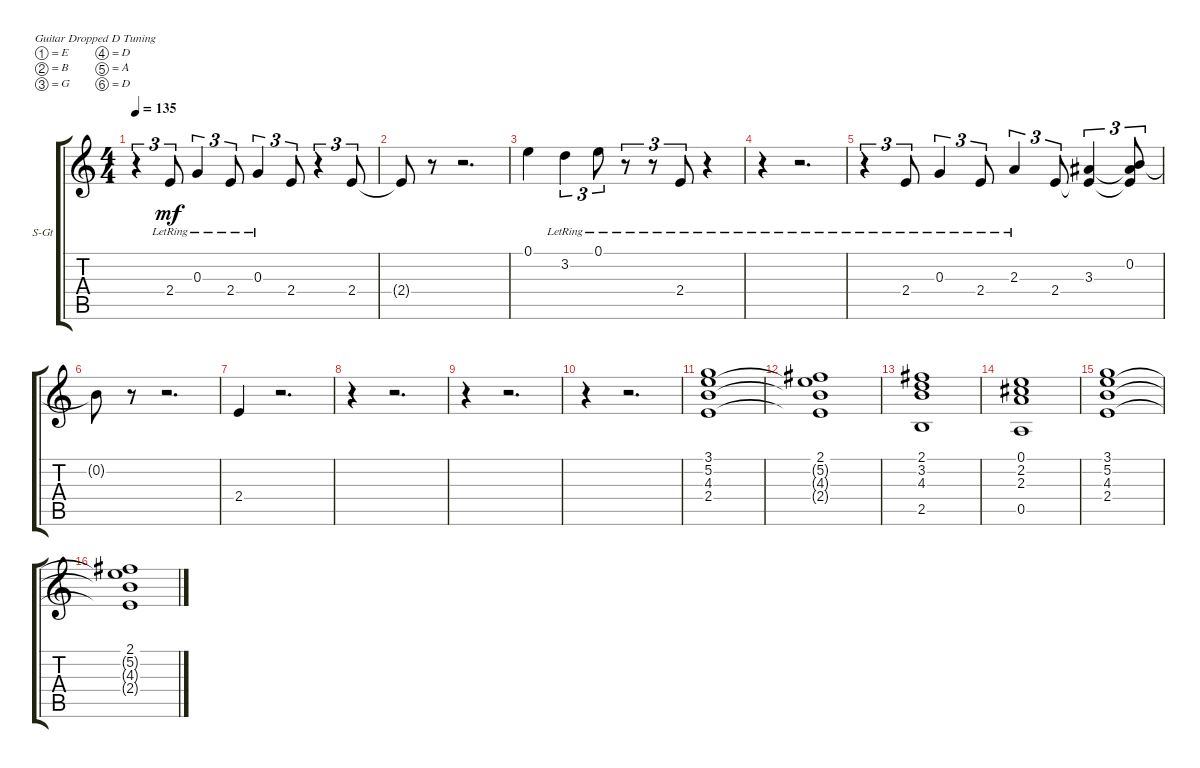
\bracketExtendMode groupsimilarinstruments
\firstSystemTrackNameOrientation horizontal
\otherSystemsTrackNameOrientation horizontal
\track ("Keyboard (Christian)" "S-Gt") {instrument lead2sawtooth}
\staff {score tabs}
\tuning (E4 B3 G3 D3 A2 D2)
\displaytranspose 12
\ts (4 4)
\tempo 135
\clef g2
\ks c
r.4{tu (3 2) dy mf} 2.4{lr}.8{tu (3 2)} 0.3{lr}.4{tu (3 2)} 2.4{lr}.8{tu (3 2)} 0.3{lr}.4{tu (3 2)} 2.4.8{tu (3 2)} r.4{tu (3 2)} 2.4.8{tu (3 2)} |
2.4{t}.8 r.8 r.2{d} |
0.1.4 3.2{lr}.4{tu (3 2)} 0.1{lr}.8{tu (3 2)} r.8{tu (3 2)} r.8{tu (3 2)} 2.4{lr}.8{tu (3 2)} r.4 |
r.4 r.2{d} |
r.4{tu (3 2)} 2.4{lr}.8{tu (3 2)} 0.3{lr}.4{tu (3 2)} 2.4{lr}.8{tu (3 2)} 2.3{lr}.4{tu (3 2)} 2.4.8{tu (3 2)} (3.3 2.4{t}).4{tu (3 2)} (0.2 3.3{t} 2.4{t}).8{tu (3 2)} |
0.2{t}.8 r.8 r.2{d} |
2.4.4 r.2{d} |
r.4 r.2{d} |
r.4 r.2{d} |
r.4 r.2{d} |
(3.1 5.2 4.3 2.4).1 |
(2.1 5.2{t} 4.3{t} 2.4{t}).1 |
(2.1 3.2 4.3 2.5).1 |
(0.1 2.2 2.3 0.5).1 |
(3.1 5.2 4.3 2.4).1 |
(2.1 5.2{t} 4.3{t} 2.4{t}).1
